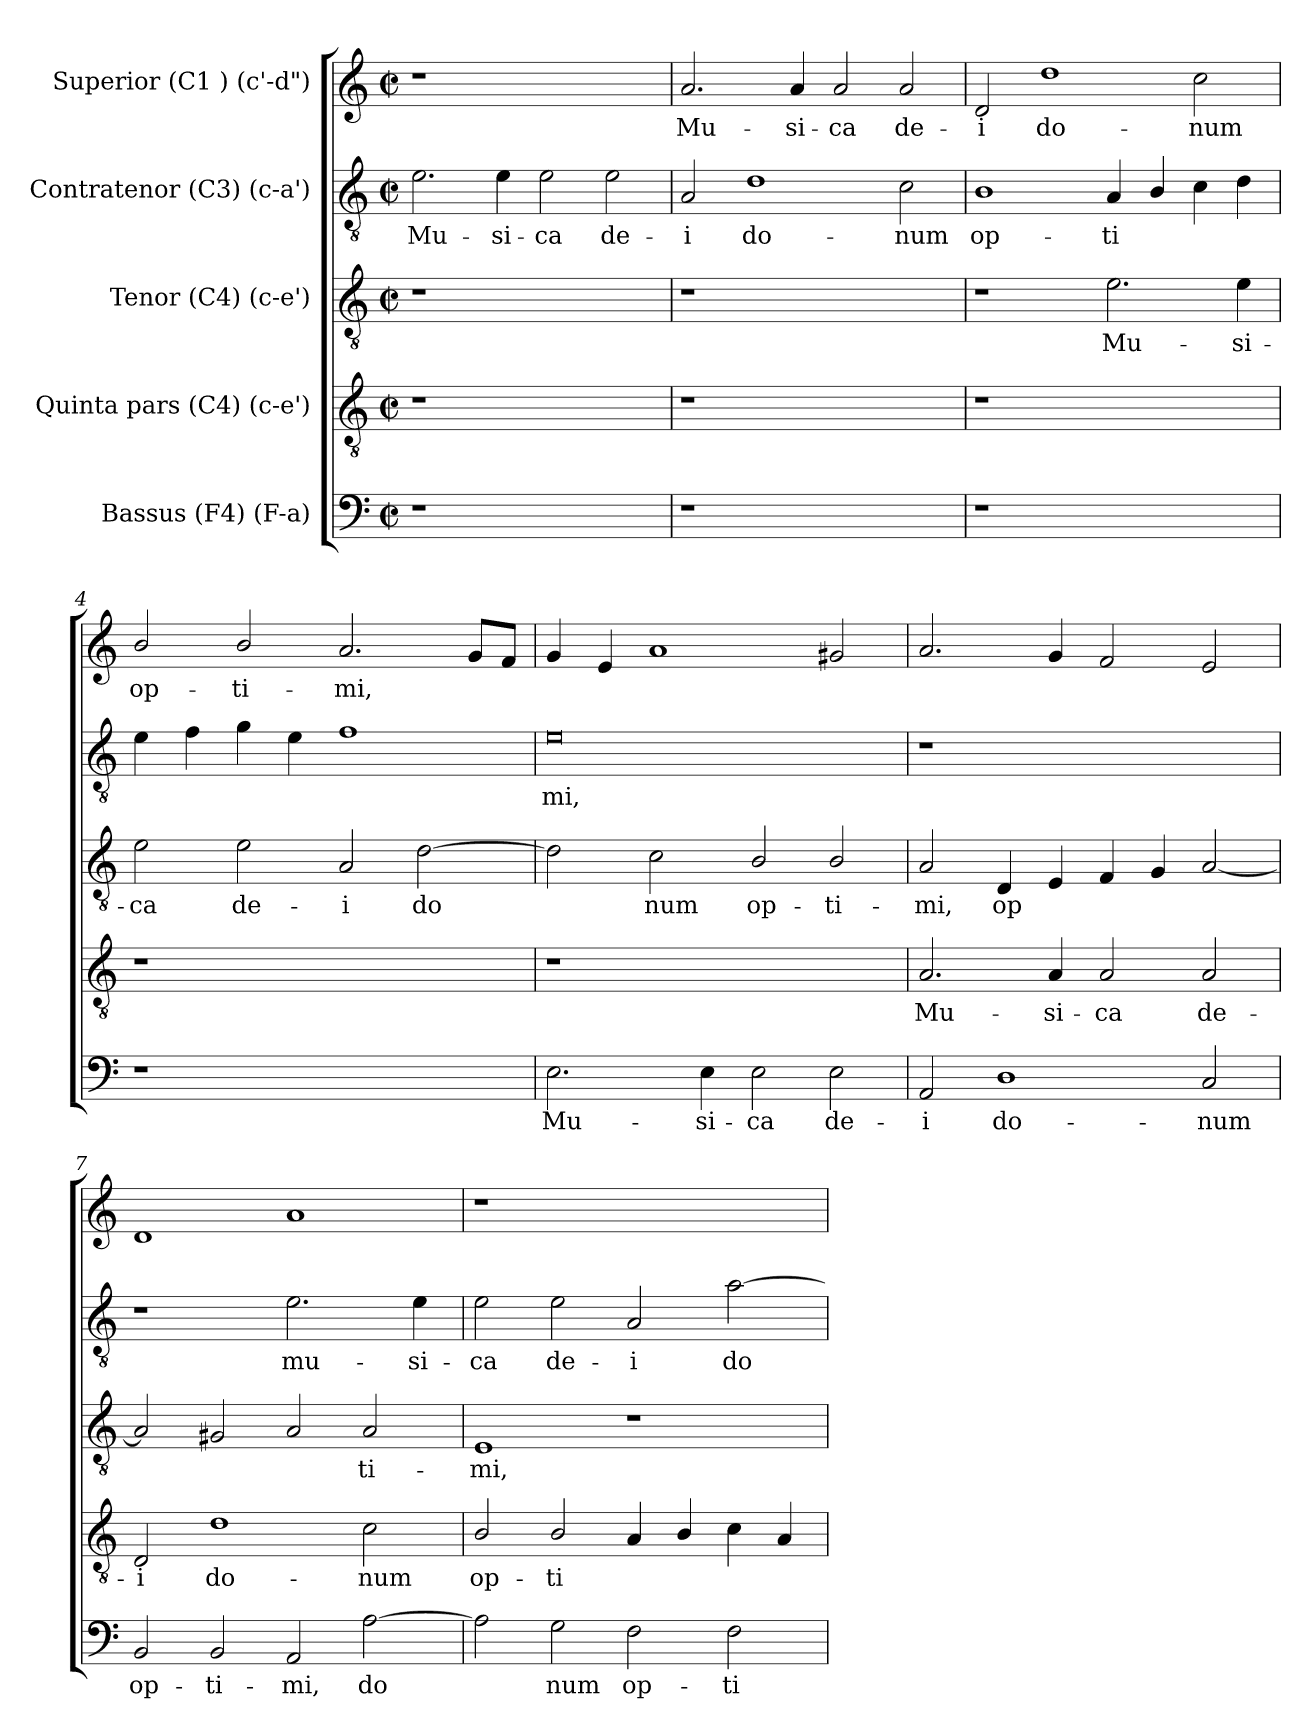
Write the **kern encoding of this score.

**kern	**text	**kern	**text	**kern	**text	**kern	**text	**kern	**text
*part5	*part5	*part4	*part4	*part3	*part3	*part2	*part2	*part1	*part1
*staff5	*staff5	*staff4	*staff4	*staff3	*staff3	*staff2	*staff2	*staff1	*staff1
*I"Bassus (F4)  (F-a)	*	*I"Quinta pars (C4)  (c-e')	*	*I"Tenor (C4)  (c-e')	*	*I"Contratenor (C3)  (c-a')	*	*I"Superior (C1 )  (c'-d")	*
!!LO:PB:g=z
*stria5	*	*stria5	*	*stria5	*	*stria5	*	*stria5	*
*clefF4	*	*clefGv2	*	*clefGv2	*	*clefGv2	*	*clefG2	*
*k[]	*	*k[]	*	*k[]	*	*k[]	*	*k[]	*
*C:	*	*C:	*	*C:	*	*C:	*	*C:	*
*M2/2	*	*M2/2	*	*M2/2	*	*M2/2	*	*M2/2	*
*met(c|)	*	*met(c|)	*	*met(c|)	*	*met(c|)	*	*met(c|)	*
=1	=1	=1	=1	=1	=1	=1	=1	=1	=1
!	!	!	!	!	!	!	!LO:LY:b:cj	!	!
1r	.	1r	.	1r	.	2.e\	Mu-	1r	.
!	!	!	!	!	!	!	!LO:LY:b:cj	!	!
.	.	.	.	.	.	4e\	-si-	.	.
!	!	!	!	!	!	!	!LO:LY:b:cj	!	!
1ryy	.	1ryy	.	1ryy	.	2e\	-ca	1ryy	.
!	!	!	!	!	!	!	!LO:LY:b:cj	!	!
.	.	.	.	.	.	2e\	de-	.	.
=2	=2	=2	=2	=2	=2	=2	=2	=2	=2
!	!	!	!	!	!	!	!LO:LY:b:cj	!	!LO:LY:b:cj
1r	.	1r	.	1r	.	2A/	-i	2.a/	Mu-
!	!	!	!	!	!	!	!LO:LY:b:cj	!	!
.	.	.	.	.	.	1d	do-	.	.
!	!	!	!	!	!	!	!	!	!LO:LY:b:cj
.	.	.	.	.	.	.	.	4a/	-si-
!	!	!	!	!	!	!	!	!	!LO:LY:b:cj
1ryy	.	1ryy	.	1ryy	.	.	.	2a/	-ca
!	!	!	!	!	!	!	!LO:LY:b:cj	!	!LO:LY:b:cj
.	.	.	.	.	.	2c\	-num	2a/	de-
=3	=3	=3	=3	=3	=3	=3	=3	=3	=3
!	!	!	!	!	!	!	!LO:LY:b:cj	!	!LO:LY:b:cj
1r	.	1r	.	1r	.	1B	op-	2d/	-i
!	!	!	!	!	!	!	!	!	!LO:LY:b:cj
.	.	.	.	.	.	.	.	1dd	do-
!	!	!	!	!	!LO:LY:b:cj	!	!LO:LY:b:cj	!	!
1ryy	.	1ryy	.	2.e\	Mu-	4A/	-ti-	.	.
!	!	!	!	!	!	!	!LO:LY:b:cj	!	!
.	.	.	.	.	.	4B/	--	.	.
!	!	!	!	!	!	!	!LO:LY:b:cj	!	!LO:LY:b:cj
.	.	.	.	.	.	4c\	--	2cc\	-num
!	!	!	!	!	!LO:LY:b:cj	!	!LO:LY:b:cj	!	!
.	.	.	.	4e\	-si-	4d\	--	.	.
!!LO:LB:g=z
=4	=4	=4	=4	=4	=4	=4	=4	=4	=4
!	!	!	!	!	!LO:LY:b:cj	!	!LO:LY:b:cj	!	!LO:LY:b:cj
1r	.	1r	.	2e\	-ca	4e\	--	2b/	op-
!	!	!	!	!	!	!	!LO:LY:b:cj	!	!
.	.	.	.	.	.	4f\	--	.	.
!	!	!	!	!	!LO:LY:b:cj	!	!LO:LY:b:cj	!	!LO:LY:b:cj
.	.	.	.	2e\	de-	4g\	--	2b/	-ti-
!	!	!	!	!	!	!	!LO:LY:b:cj	!	!
.	.	.	.	.	.	4e\	--	.	.
!	!	!	!	!	!LO:LY:b:cj	!	!LO:LY:b:cj	!	!LO:LY:b:cj
1ryy	.	1ryy	.	2A/	-i	1f	--	2.a/	-mi,
!	!	!	!	!	!LO:LY:b:cj	!	!	!	!
.	.	.	.	[>2d\	do-	.	.	.	.
!	!	!	!	!	!	!	!	!	!LO:LY:b:cj
.	.	.	.	.	.	.	.	8g/L	.
!	!	!	!	!	!	!	!	!	!LO:LY:b:cj
.	.	.	.	.	.	.	.	8f/J	.
=5	=5	=5	=5	=5	=5	=5	=5	=5	=5
!	!LO:LY:b:cj	!	!	!	!LO:LY:b:cj	!	!LO:LY:b:cj	!	!LO:LY:b:cj
2.E\	Mu-	1r	.	2d\]	--	0e	-mi,	4g/	.
!	!	!	!	!	!	!	!	!	!LO:LY:b:cj
.	.	.	.	.	.	.	.	4e/	.
!	!	!	!	!	!LO:LY:b:cj	!	!	!	!LO:LY:b:cj
.	.	.	.	2c\	-num	.	.	1a	.
!	!LO:LY:b:cj	!	!	!	!	!	!	!	!
4E\	-si-	.	.	.	.	.	.	.	.
!	!LO:LY:b:cj	!	!	!	!LO:LY:b:cj	!	!	!	!
2E\	-ca	1ryy	.	2B/	op-	.	.	.	.
!	!LO:LY:b:cj	!	!	!	!LO:LY:b:cj	!	!	!	!LO:LY:b:cj
2E\	de-	.	.	2B/	-ti-	.	.	2g#X/	.
=6	=6	=6	=6	=6	=6	=6	=6	=6	=6
!	!LO:LY:b:cj	!	!LO:LY:b:cj	!	!LO:LY:b:cj	!	!	!	!LO:LY:b:cj
2AA/	-i	2.A/	Mu-	2A/	-mi,	1r	.	2.a/	.
!	!LO:LY:b:cj	!	!	!	!LO:LY:b:cj	!	!	!	!
1D	do-	.	.	4D/	op-	.	.	.	.
!	!	!	!LO:LY:b:cj	!	!LO:LY:b:cj	!	!	!	!LO:LY:b:cj
.	.	4A/	-si-	4E/	--	.	.	4g/	.
!	!	!	!LO:LY:b:cj	!	!LO:LY:b:cj	!	!	!	!LO:LY:b:cj
.	.	2A/	-ca	4F/	--	1ryy	.	2f/	.
!	!	!	!	!	!LO:LY:b:cj	!	!	!	!
.	.	.	.	4G/	--	.	.	.	.
!	!LO:LY:b:cj	!	!LO:LY:b:cj	!	!LO:LY:b:cj	!	!	!	!LO:LY:b:cj
2C/	-num	2A/	de-	[<2A/	--	.	.	2e/	.
=7	=7	=7	=7	=7	=7	=7	=7	=7	=7
!	!LO:LY:b:cj	!	!LO:LY:b:cj	!	!LO:LY:b:cj	!	!	!	!LO:LY:b:cj
2BB/	op-	2D/	-i	2A/]	--	1r	.	1d	.
!	!LO:LY:b:cj	!	!LO:LY:b:cj	!	!LO:LY:b:cj	!	!	!	!
2BB/	-ti-	1d	do-	2G#X/	--	.	.	.	.
!	!LO:LY:b:cj	!	!	!	!LO:LY:b:cj	!	!LO:LY:b:cj	!	!LO:LY:b:cj
2AA/	-mi,	.	.	2A/	--	2.e\	mu-	1a	.
!	!LO:LY:b:cj	!	!LO:LY:b:cj	!	!LO:LY:b:cj	!	!	!	!
[<2A\	do-	2c\	-num	2A/	-ti-	.	.	.	.
!	!	!	!	!	!	!	!LO:LY:b:cj	!	!
.	.	.	.	.	.	4e\	-si-	.	.
!!LO:PB:g=z
=8	=8	=8	=8	=8	=8	=8	=8	=8	=8
!	!LO:LY:b:cj	!	!LO:LY:b:cj	!	!LO:LY:b:cj	!	!LO:LY:b:cj	!	!
2A\]	--	2B/	op-	1E	-mi,	2e\	-ca	1r	.
!	!LO:LY:b:cj	!	!LO:LY:b:cj	!	!	!	!LO:LY:b:cj	!	!
2G\	-num	2B/	-ti-	.	.	2e\	de-	.	.
!	!LO:LY:b:cj	!	!LO:LY:b:cj	!	!	!	!LO:LY:b:cj	!	!
2F\	op-	4A/	--	1r	.	2A/	-i	1ryy	.
!	!	!	!LO:LY:b:cj	!	!	!	!	!	!
.	.	4B/	--	.	.	.	.	.	.
!	!LO:LY:b:cj	!	!LO:LY:b:cj	!	!	!	!LO:LY:b:cj	!	!
2F\	-ti-	4c\	--	.	.	[>2a\	do-	.	.
!	!	!	!LO:LY:b:cj	!	!	!	!	!	!
.	.	4A/	--	.	.	.	.	.	.
=	=	=	=	=	=	=	=	=	=
*-	*-	*-	*-	*-	*-	*-	*-	*-	*-
